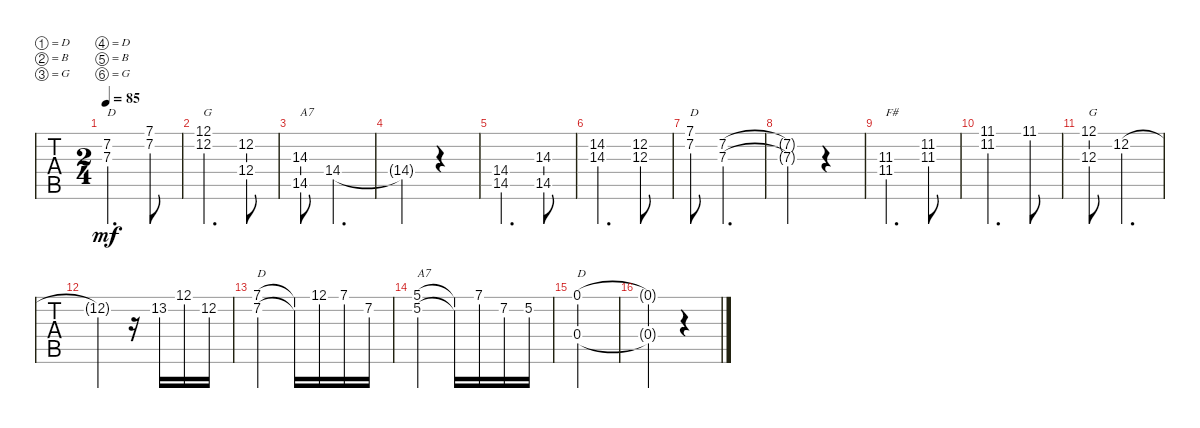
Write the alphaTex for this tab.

\defaultSystemsLayout 4
\bracketExtendMode groupsimilarinstruments
\singleTrackTrackNamePolicy hidden
\multiTrackTrackNamePolicy hidden
\otherSystemsTrackNameOrientation horizontal
\track ("Dobro" "Dobro") {instrument acousticguitarsteel}
\staff {tabs}
\tuning (D4 B3 G3 D3 B2 G2)
\ts (2 4)
\tempo 85
\clef g2
\ks d
(7.3 7.2).4{d txt "D" dy mf} (7.2 7.1).8 |
(12.1 12.2).4{d txt "G"} (12.2 12.4).8 |
(14.3 14.5).8{txt "A7"} 14.4.4{d} |
14.4{t}.4 r.4 |
(14.4 14.5).4{d} (14.3 14.5).8 |
(14.2 14.3).4{d} (12.2 12.3).8 |
(7.1 7.2).8{txt "D"} (7.2 7.3).4{d} |
(7.2{t} 7.3{t}).4 r.4 |
(11.4 11.3).4{d txt "F#"} (11.3 11.2).8 |
(11.2 11.1).4{d} 11.1.8 |
(12.1 12.3).8{txt "G"} 12.2.4{d} |
12.2{t}.4 r.16 13.2.16 12.1.16 12.2.16 |
(7.1 7.2).4{txt "D"} (7.1{t} 7.2{t}).16 12.1.16 7.1.16 7.2.16 |
(5.1 5.2).4{txt "A7"} (5.2{t} 5.1{t}).16 7.1.16 7.2.16 5.2.16 |
(0.1 0.4).2{txt "D"} |
(0.4{t} 0.1{t}).4 r.4
